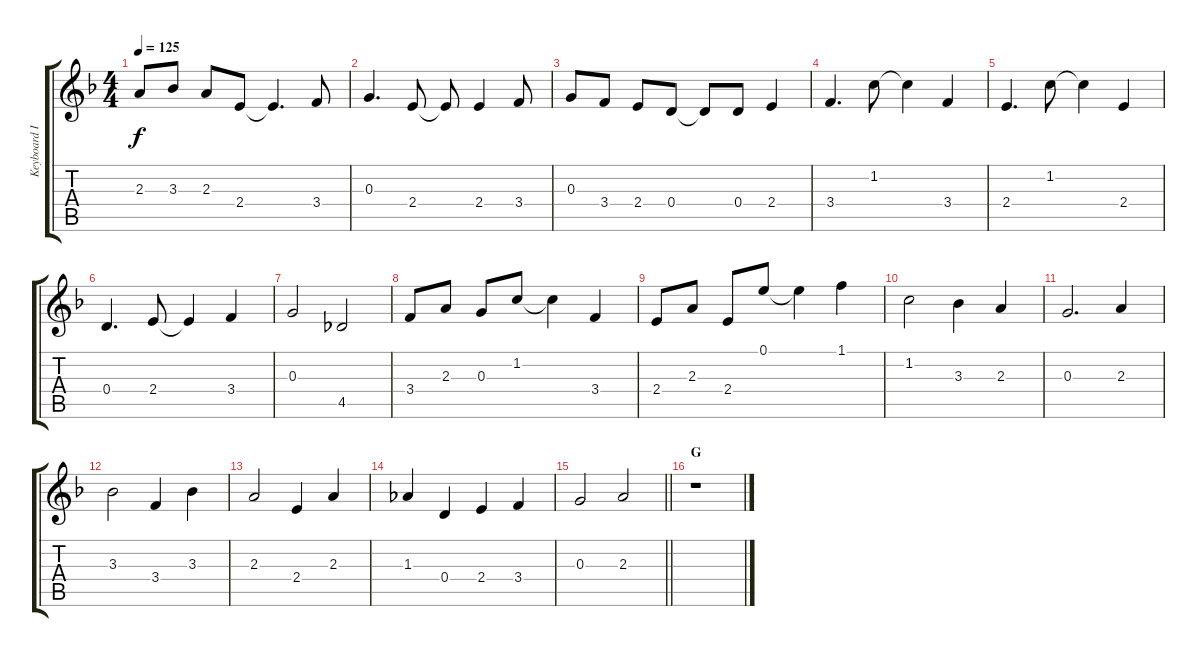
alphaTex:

\track ("Keyboard I" "Keyboard I") {instrument lead2sawtooth}
\staff {score tabs}
\tuning (E5 B4 G4 D4 A3 E3) {hide}
\ts (4 4)
\tempo 125
\clef g2
\ks f
2.3.8{dy f} 3.3.8 2.3.8 2.4.8 2.4{t}.4{d} 3.4.8 |
0.3.4{d} 2.4.8 2.4{t}.8 2.4.4 3.4.8 |
0.3.8 3.4.8 2.4.8 0.4.8 0.4{t}.8 0.4.8 2.4.4 |
3.4.4{d} 1.2.8 1.2{t}.4 3.4.4 |
2.4.4{d} 1.2.8 1.2{t}.4 2.4.4 |
0.4.4{d} 2.4.8 2.4{t}.4 3.4.4 |
0.3.2 4.5.2 |
3.4.8 2.3.8 0.3.8 1.2.8 1.2{t}.4 3.4.4 |
2.4.8 2.3.8 2.4.8 0.1.8 0.1{t}.4 1.1.4 |
1.2.2 3.3.4 2.3.4 |
0.3.2{d} 2.3.4 |
3.3.2 3.4.4 3.3.4 |
2.3.2 2.4.4 2.3.4 |
1.3.4 0.4.4 2.4.4 3.4.4 |
\barLineRight lightlight
0.3.2 2.3.2 |
\section ("" "G")
r.1
